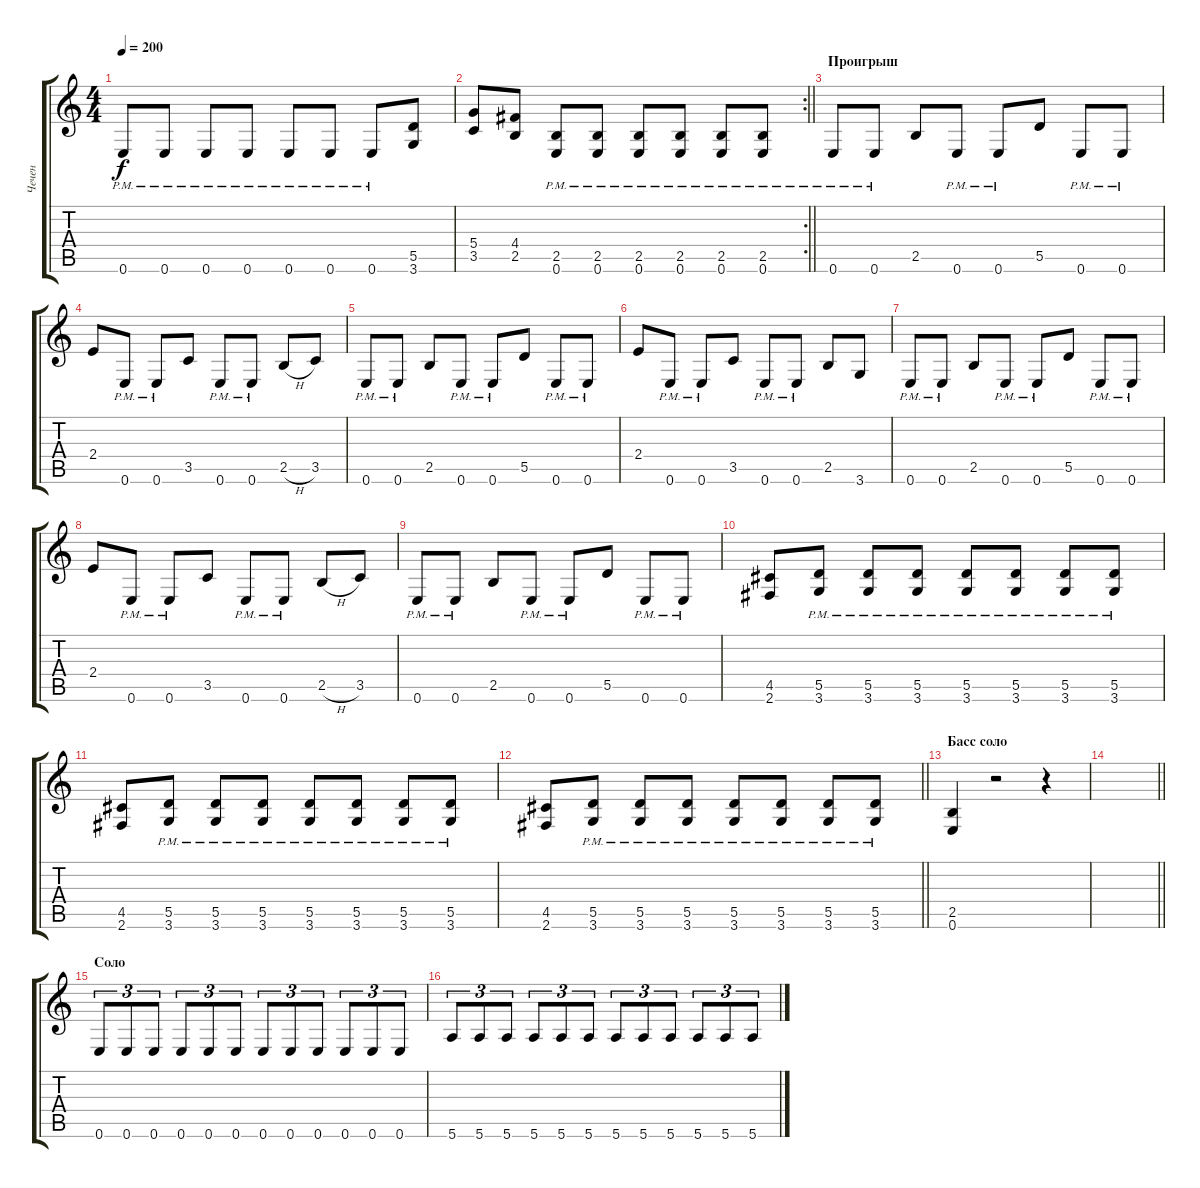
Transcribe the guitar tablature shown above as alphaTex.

\track ("Чечен" "Чечен") {instrument distortionguitar}
\staff {score tabs}
\tuning (E4 B3 G3 D3 A2 E2) {hide}
\ts (4 4)
\tempo 200
\clef g2
\ks c
0.6{pm}.8{dy f} 0.6{pm}.8 0.6{pm}.8 0.6{pm}.8 0.6{pm}.8 0.6{pm}.8 0.6{pm}.8 (5.5 3.6).8 |
\rc 2
\barLineRight lightlight
(5.4 3.5).8 (4.4 2.5).8 (2.5{pm} 0.6{pm}).8 (2.5{pm} 0.6{pm}).8 (2.5{pm} 0.6{pm}).8 (2.5{pm} 0.6{pm}).8 (2.5{pm} 0.6{pm}).8 (2.5{pm} 0.6{pm}).8 |
\section ("" "Проигрыш")
0.6{pm}.8 0.6{pm}.8 2.5.8 0.6{pm}.8 0.6{pm}.8 5.5.8 0.6{pm}.8 0.6{pm}.8 |
2.4.8 0.6{pm}.8 0.6{pm}.8 3.5.8 0.6{pm}.8 0.6{pm}.8 2.5{h}.8 3.5.8 |
0.6{pm}.8 0.6{pm}.8 2.5.8 0.6{pm}.8 0.6{pm}.8 5.5.8 0.6{pm}.8 0.6{pm}.8 |
2.4.8 0.6{pm}.8 0.6{pm}.8 3.5.8 0.6{pm}.8 0.6{pm}.8 2.5.8 3.6.8 |
0.6{pm}.8 0.6{pm}.8 2.5.8 0.6{pm}.8 0.6{pm}.8 5.5.8 0.6{pm}.8 0.6{pm}.8 |
2.4.8 0.6{pm}.8 0.6{pm}.8 3.5.8 0.6{pm}.8 0.6{pm}.8 2.5{h}.8 3.5.8 |
0.6{pm}.8 0.6{pm}.8 2.5.8 0.6{pm}.8 0.6{pm}.8 5.5.8 0.6{pm}.8 0.6{pm}.8 |
(4.5 2.6).8 (5.5{pm} 3.6{pm}).8 (5.5{pm} 3.6{pm}).8 (5.5{pm} 3.6{pm}).8 (5.5{pm} 3.6{pm}).8 (5.5{pm} 3.6{pm}).8 (5.5{pm} 3.6{pm}).8 (5.5{pm} 3.6{pm}).8 |
(4.5 2.6).8 (5.5{pm} 3.6{pm}).8 (5.5{pm} 3.6{pm}).8 (5.5{pm} 3.6{pm}).8 (5.5{pm} 3.6{pm}).8 (5.5{pm} 3.6{pm}).8 (5.5{pm} 3.6{pm}).8 (5.5{pm} 3.6{pm}).8 |
\barLineRight lightlight
(4.5 2.6).8 (5.5{pm} 3.6{pm}).8 (5.5{pm} 3.6{pm}).8 (5.5{pm} 3.6{pm}).8 (5.5{pm} 3.6{pm}).8 (5.5{pm} 3.6{pm}).8 (5.5{pm} 3.6{pm}).8 (5.5{pm} 3.6{pm}).8 |
\section ("" "Басс соло")
(2.5 0.6).4 r.2 r.4 |
\barLineRight lightlight
|
\section ("" "Соло")
0.6.8{tu (3 2) volume 13} 0.6.8{tu (3 2)} 0.6.8{tu (3 2)} 0.6.8{tu (3 2)} 0.6.8{tu (3 2)} 0.6.8{tu (3 2)} 0.6.8{tu (3 2)} 0.6.8{tu (3 2)} 0.6.8{tu (3 2)} 0.6.8{tu (3 2)} 0.6.8{tu (3 2)} 0.6.8{tu (3 2)} |
5.6.8{tu (3 2)} 5.6.8{tu (3 2)} 5.6.8{tu (3 2)} 5.6.8{tu (3 2)} 5.6.8{tu (3 2)} 5.6.8{tu (3 2)} 5.6.8{tu (3 2)} 5.6.8{tu (3 2)} 5.6.8{tu (3 2)} 5.6.8{tu (3 2)} 5.6.8{tu (3 2)} 5.6.8{tu (3 2)}
